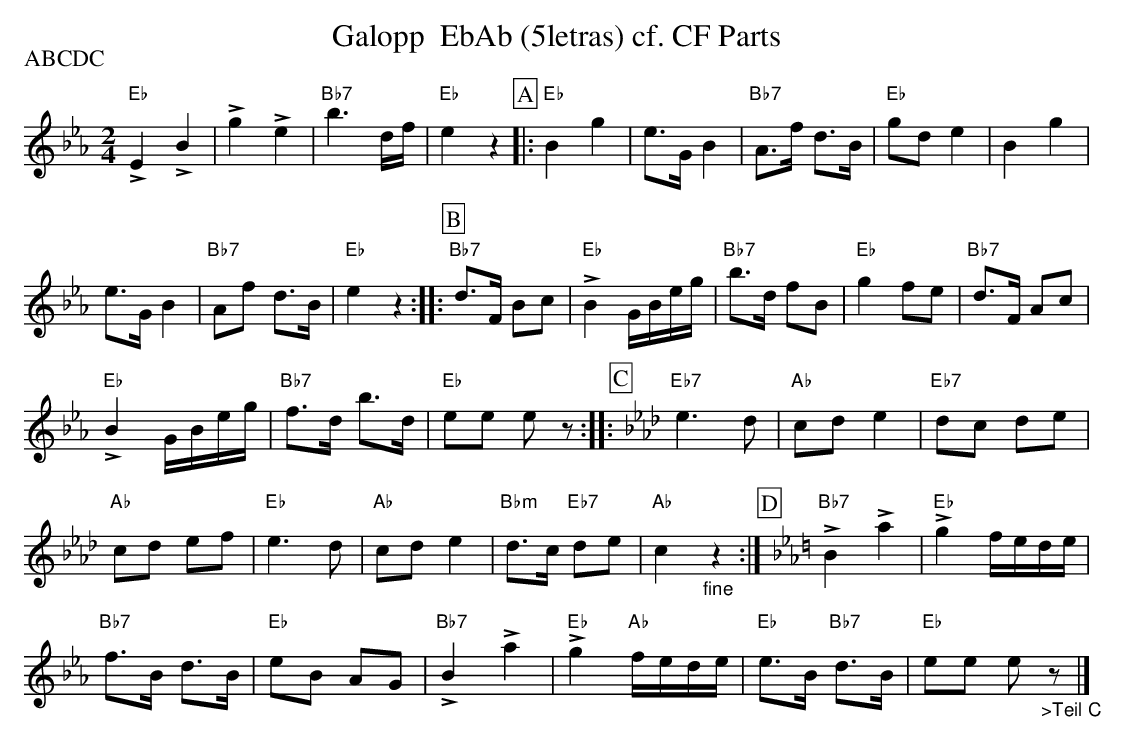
X:1
T:Galopp  EbAb (5letras) cf. CF Parts
P:ABCDC
M:2/4
L:1/16
K:Ebmaj%%MIDI gchordon
"Eb"!>!E4!>!B4 | !>!g4 !>!e4 | "Bb7"b6df | "Eb"e4z4 [P:A] |: "Eb"B4g4 | e3G B4 | "Bb7"A3f d3B | "Eb"g2d2e4 | B4g4 |
e3GB4 | "Bb7"A2f2 d3B | "Eb"e4z4 :: [P:B] "Bb7"d3F B2c2 | "Eb"!>!B4 GBeg | "Bb7"b3d f2B2 | "Eb"g4f2e2 | "Bb7"d3F A2c2 |
"Eb"!>!B4 GBeg | "Bb7"f3d b3d | "Eb"e2e2 e2z2 :: [P:C] [K:Abmaj] "Eb7"e6d2 | "Ab"c2d2e4 | "Eb7"d2c2 d2e2 |
"Ab"c2d2 e2f2 | "Eb"e6d2 | "Ab"c2d2e4 | "Bbm"d3c "Eb7"d2e2 | "Ab"c4"_fine"z4 :| [P:D] [K:Ebmaj] "Bb7"!>!B4!>!a4 | "Eb"!>!g4 fede |
"Bb7"f3B d3B | "Eb"e2B2 A2G2 | "Bb7"!>!B4!>!a4 | "Eb"!>!g4 "Ab"fede | "Eb"e3B "Bb7"d3B | "Eb"e2e2 e2"_>Teil C"z2 |]
